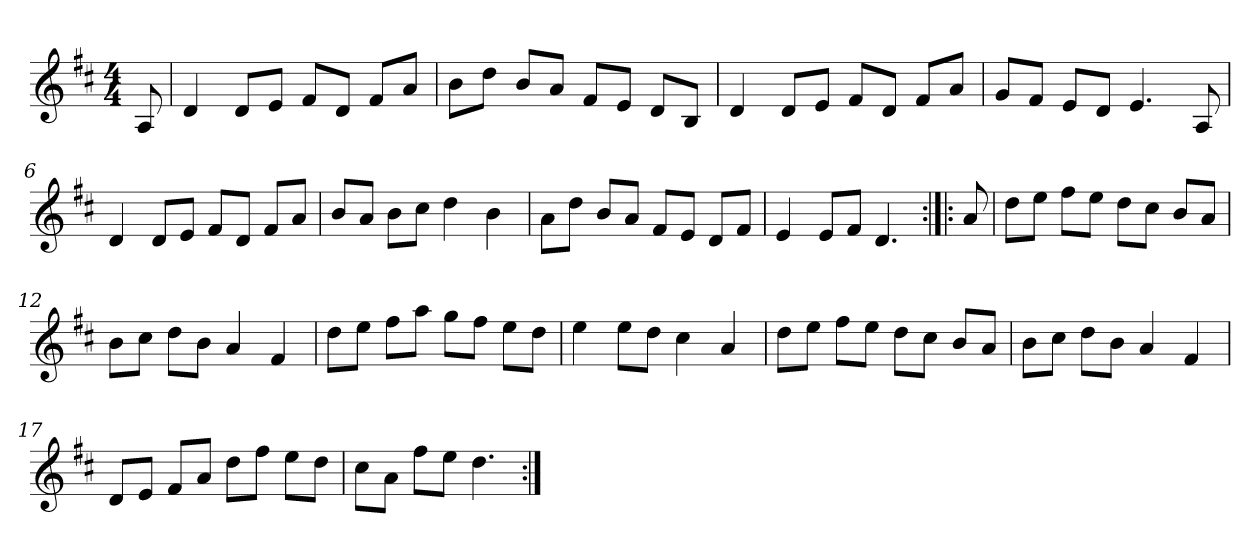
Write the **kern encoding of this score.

**kern
*part1
*staff1
*clefG2
*k[f#c#]
*D:
*M4/4
*MM116
=1
8A/
=2
4d/
8d/L
8e/J
8f#/L
8d/J
8f#/L
8a/J
=3
8b\L
8dd\J
8b/L
8a/J
8f#/L
8e/J
8d/L
8B/J
=4
4d/
8d/L
8e/J
8f#/L
8d/J
8f#/L
8a/J
=5
8g/L
8f#/J
8e/L
8d/J
4.e/
8A/
=6
4d/
8d/L
8e/J
8f#/L
8d/J
8f#/L
8a/J
=7
8b/L
8a/J
8b\L
8cc#\J
4dd\
4b\
!!LO:LB:g=z
=8
8a\L
8dd\J
8b/L
8a/J
8f#/L
8e/J
8d/L
8f#/J
=9
4e/
8e/L
8f#/J
4.d/
=10:|!|:
8a/
=11
8dd\L
8ee\J
8ff#\L
8ee\J
8dd\L
8cc#\J
8b/L
8a/J
=12
8b\L
8cc#\J
8dd\L
8b\J
4a/
4f#/
=13
8dd\L
8ee\J
8ff#\L
8aa\J
8gg\L
8ff#\J
8ee\L
8dd\J
=14
4ee\
8ee\L
8dd\J
4cc#\
4a/
!!LO:LB:g=z
=15
8dd\L
8ee\J
8ff#\L
8ee\J
8dd\L
8cc#\J
8b/L
8a/J
=16
8b\L
8cc#\J
8dd\L
8b\J
4a/
4f#/
=17
8d/L
8e/J
8f#/L
8a/J
8dd\L
8ff#\J
8ee\L
8dd\J
=18
8cc#\L
8a\J
8ff#\L
8ee\J
4.dd\
=:|!
*-
